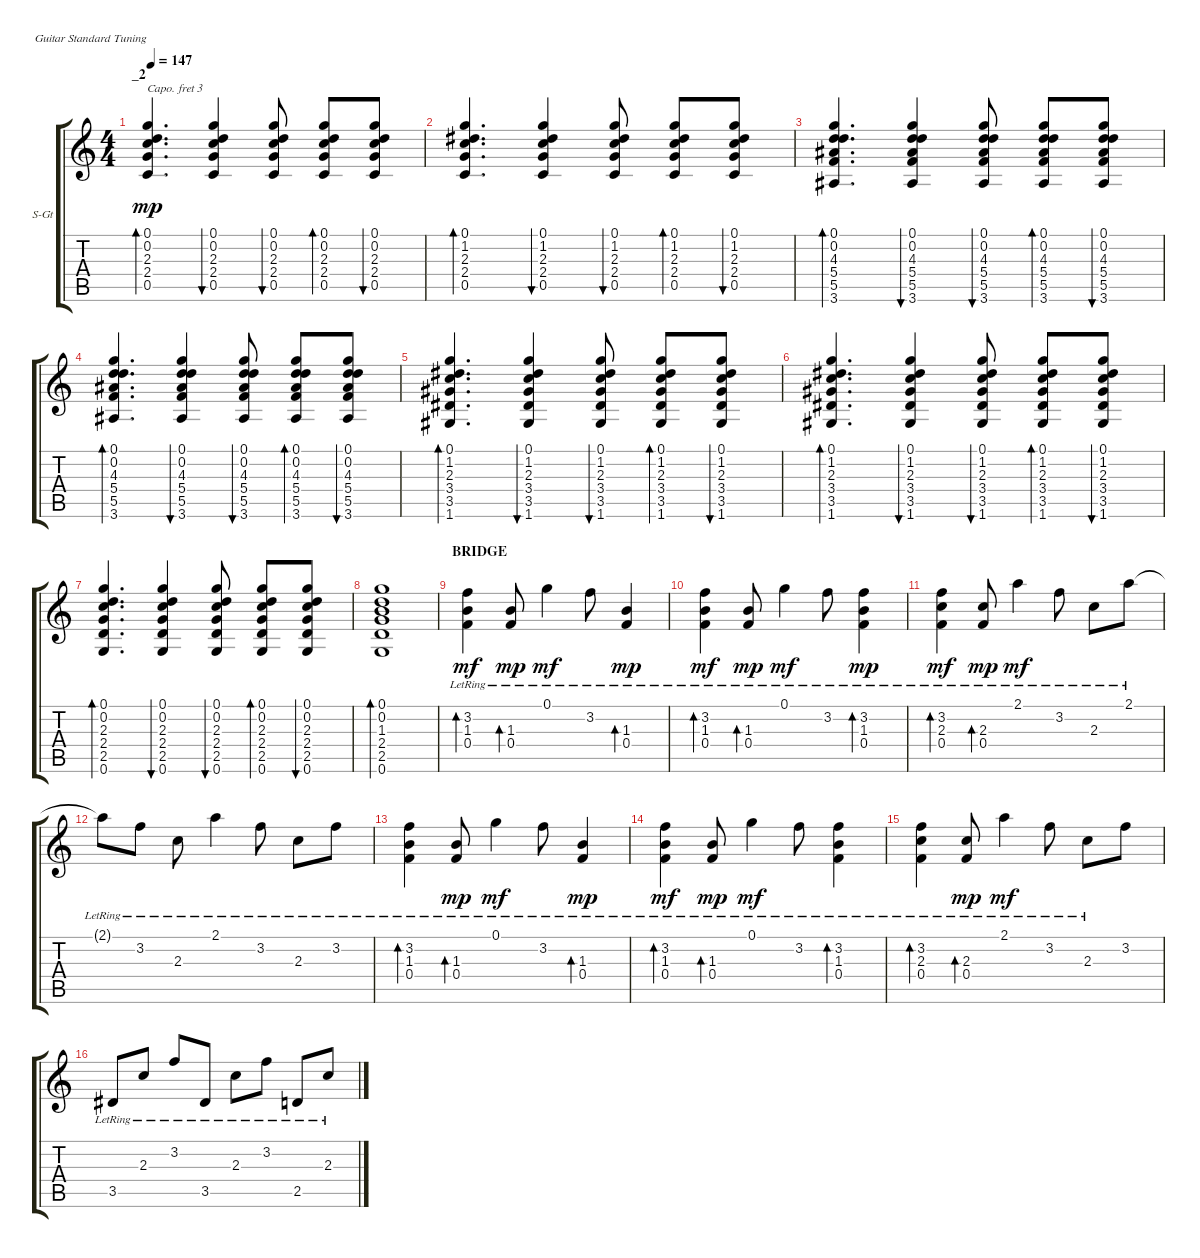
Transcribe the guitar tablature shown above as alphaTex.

\defaultSystemsLayout 4
\bracketExtendMode groupsimilarinstruments
\firstSystemTrackNameOrientation horizontal
\otherSystemsTrackNameOrientation horizontal
\track ("Steel Guitar" "S-Gt") {instrument acousticguitarsteel}
\staff {score tabs}
\capo 3
\tuning (E4 B3 G3 D3 A2 E2)
\ts (4 4)
\section ("" "_2")
\tempo 147
\clef g2
\ks c
(0.5 2.4 2.3 0.2 0.1).4{d bd 30 dy mp} (0.5 2.4 2.3 0.2 0.1).4{bu 30} (0.5 2.4 2.3 0.2 0.1).8{bu 30} (0.5 2.4 2.3 0.2 0.1).8{bd 30} (0.5 2.4 2.3 0.2 0.1).8{bu 30} |
(0.5 2.4 2.3 1.2 0.1).4{d bd 30} (0.5 2.4 2.3 1.2 0.1).4{bu 30} (0.5 2.4 2.3 1.2 0.1).8{bu 30} (0.5 2.4 2.3 1.2 0.1).8{bd 30} (0.5 2.4 2.3 1.2 0.1).8{bu 30} |
(5.5 5.4 4.3 0.2 0.1 3.6).4{d bd 30} (5.5 5.4 4.3 0.2 0.1 3.6).4{bu 30} (5.5 5.4 4.3 0.2 0.1 3.6).8{bu 30} (5.5 5.4 4.3 0.2 0.1 3.6).8{bd 30} (5.5 5.4 4.3 0.2 0.1 3.6).8{bu 30} |
(5.5 5.4 4.3 0.2 0.1 3.6).4{d bd 30} (5.5 5.4 4.3 0.2 0.1 3.6).4{bu 30} (5.5 5.4 4.3 0.2 0.1 3.6).8{bu 30} (5.5 5.4 4.3 0.2 0.1 3.6).8{bd 30} (5.5 5.4 4.3 0.2 0.1 3.6).8{bu 30} |
(3.5 3.4 2.3 1.2 0.1 1.6).4{d bd 30} (3.5 3.4 2.3 1.2 0.1 1.6).4{bu 30} (3.5 3.4 2.3 1.2 0.1 1.6).8{bu 30} (3.5 3.4 2.3 1.2 0.1 1.6).8{bd 30} (3.5 3.4 2.3 1.2 0.1 1.6).8{bu 30} |
(3.5 3.4 2.3 1.2 0.1 1.6).4{d bd 30} (3.5 3.4 2.3 1.2 0.1 1.6).4{bu 30} (3.5 3.4 2.3 1.2 0.1 1.6).8{bu 30} (3.5 3.4 2.3 1.2 0.1 1.6).8{bd 30} (3.5 3.4 2.3 1.2 0.1 1.6).8{bu 30} |
(2.5 2.4 2.3 0.2 0.1 0.6).4{d bd 30} (2.5 2.4 2.3 0.2 0.1 0.6).4{bu 30} (2.5 2.4 2.3 0.2 0.1 0.6).8{bu 30} (2.5 2.4 2.3 0.2 0.1 0.6).8{bd 30} (2.5 2.4 2.3 0.2 0.1 0.6).8{bu 30} |
(2.5 2.4 1.3 0.2 0.1 0.6).1{bd 30} |
\section ("" "BRIDGE")
\scale
0.237263 (0.4{lr} 1.3{lr} 3.2{lr}).4{bd 30 dy mf} (0.4{lr} 1.3{lr}).8{bd 30 dy mp} 0.1{lr}.4{dy mf} 3.2{lr}.8 (0.4{lr} 1.3{lr}).4{bd 30 dy mp} |
\scale
0.232288 (0.4{lr} 1.3{lr} 3.2{lr}).4{bd 30 dy mf} (0.4{lr} 1.3{lr}).8{bd 30 dy mp} 0.1{lr}.4{dy mf} 3.2{lr}.8 (0.4{lr} 1.3{lr} 3.2{lr}).4{bd 30 dy mp} |
\scale
0.273631 (0.4{lr} 2.3{lr} 3.2{lr}).4{bd 30 dy mf} (0.4{lr} 2.3{lr}).8{bd 30 dy mp} 2.1{lr}.4{dy mf} 3.2{lr}.8 2.3{lr}.8 2.1{lr}.8 |
\scale
0.257387 2.1{lr t}.8 3.2{lr}.8 2.3{lr}.8 2.1{lr}.4 3.2{lr}.8 2.3{lr}.8 3.2{lr}.8 |
\scale
0.261058 (0.4{lr} 1.3{lr} 3.2{lr}).4{bd 30} (0.4{lr} 1.3{lr}).8{bd 30 dy mp} 0.1{lr}.4{dy mf} 3.2{lr}.8 (0.4{lr} 1.3{lr}).4{bd 30 dy mp} |
\scale
0.254154 (0.4{lr} 1.3{lr} 3.2{lr}).4{bd 30 dy mf} (0.4{lr} 1.3{lr}).8{bd 30 dy mp} 0.1{lr}.4{dy mf} 3.2{lr}.8 (0.4{lr} 1.3{lr} 3.2{lr}).4{bd 30} |
\scale
0.235592 (0.4{lr} 2.3{lr} 3.2{lr}).4{bd 30} (0.4{lr} 2.3{lr}).8{bd 30 dy mp} 2.1{lr}.4{dy mf} 3.2{lr}.8 2.3{lr}.8 3.2.8 |
\scale
0.249221 3.5{lr}.8 2.3{lr}.8 3.2{lr}.8 3.5{lr}.8 2.3{lr}.8 3.2{lr}.8 2.5{lr}.8 2.3{lr}.8
